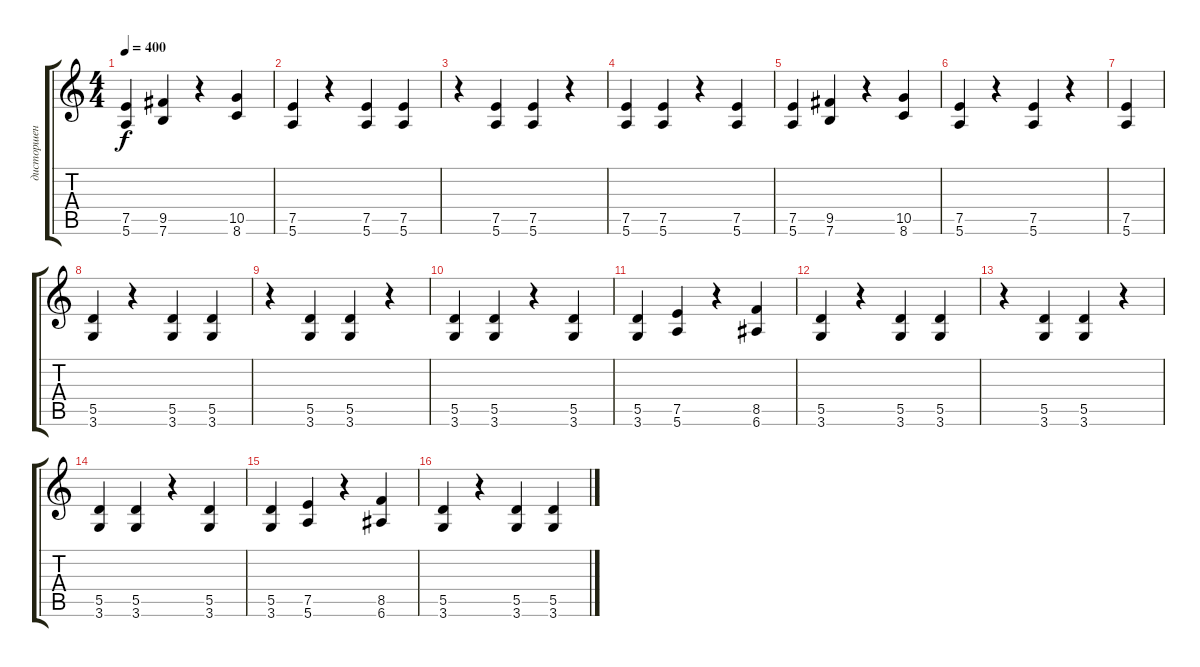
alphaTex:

\track ("дисторшен" "дисторшен") {instrument distortionguitar}
\staff {score tabs}
\tuning (E4 B3 G3 D3 A2 E2) {hide}
\ts (4 4)
\tempo 400
\clef g2
\ks c
(7.5 5.6).4{dy f} (9.5 7.6).4 r.4 (10.5 8.6).4 |
(7.5 5.6).4 r.4 (7.5 5.6).4 (7.5 5.6).4 |
r.4 (7.5 5.6).4 (7.5 5.6).4 r.4 |
(7.5 5.6).4 (7.5 5.6).4 r.4 (7.5 5.6).4 |
(7.5 5.6).4 (9.5 7.6).4 r.4 (10.5 8.6).4 |
(7.5 5.6).4 r.4 (7.5 5.6).4 r.4 |
(7.5 5.6).4 |
(5.5 3.6).4 r.4 (5.5 3.6).4 (5.5 3.6).4 |
r.4 (5.5 3.6).4 (5.5 3.6).4 r.4 |
(5.5 3.6).4 (5.5 3.6).4 r.4 (5.5 3.6).4 |
(5.5 3.6).4 (7.5 5.6).4 r.4 (8.5 6.6).4 |
(5.5 3.6).4 r.4 (5.5 3.6).4 (5.5 3.6).4 |
r.4 (5.5 3.6).4 (5.5 3.6).4 r.4 |
(5.5 3.6).4 (5.5 3.6).4 r.4 (5.5 3.6).4 |
(5.5 3.6).4 (7.5 5.6).4 r.4 (8.5 6.6).4 |
(5.5 3.6).4 r.4 (5.5 3.6).4 (5.5 3.6).4
